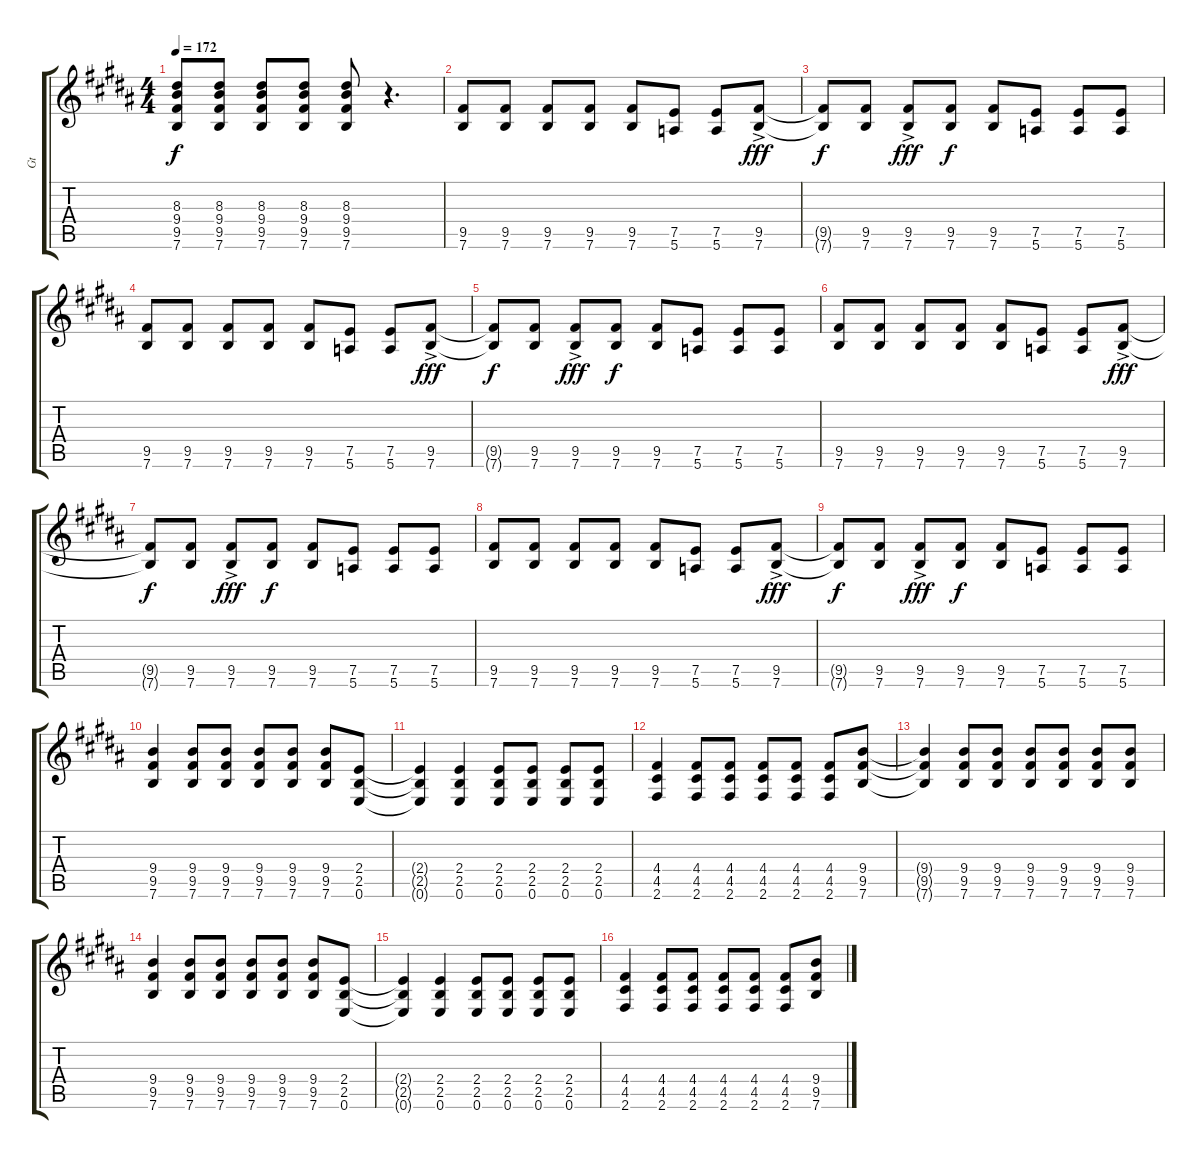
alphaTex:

\track ("Gt" "Gt") {instrument distortionguitar}
\staff {score tabs}
\tuning (E4 B3 G3 D3 A2 E2) {hide}
\ts (4 4)
\tempo 172
\clef g2
\ks b
(8.3{t} 9.4{t} 9.5{t} 7.6{t}).8{dy f} (8.3 9.4 9.5 7.6).8 (8.3 9.4 9.5 7.6).8 (8.3 9.4 9.5 7.6).8 (8.3 9.4 9.5 7.6).8 r.4{d} |
(9.5 7.6).8 (9.5 7.6).8 (9.5 7.6).8 (9.5 7.6).8 (9.5 7.6).8 (7.5 5.6).8 (7.5 5.6).8 (9.5{ac} 7.6{ac}).8{dy fff} |
(9.5{t} 7.6{t}).8{dy f} (9.5 7.6).8 (9.5{ac} 7.6{ac}).8{dy fff} (9.5 7.6).8{dy f} (9.5 7.6).8 (7.5 5.6).8 (7.5 5.6).8 (7.5 5.6).8 |
(9.5 7.6).8 (9.5 7.6).8 (9.5 7.6).8 (9.5 7.6).8 (9.5 7.6).8 (7.5 5.6).8 (7.5 5.6).8 (9.5{ac} 7.6{ac}).8{dy fff} |
(9.5{t} 7.6{t}).8{dy f} (9.5 7.6).8 (9.5{ac} 7.6{ac}).8{dy fff} (9.5 7.6).8{dy f} (9.5 7.6).8 (7.5 5.6).8 (7.5 5.6).8 (7.5 5.6).8 |
(9.5 7.6).8 (9.5 7.6).8 (9.5 7.6).8 (9.5 7.6).8 (9.5 7.6).8 (7.5 5.6).8 (7.5 5.6).8 (9.5{ac} 7.6{ac}).8{dy fff} |
(9.5{t} 7.6{t}).8{dy f} (9.5 7.6).8 (9.5{ac} 7.6{ac}).8{dy fff} (9.5 7.6).8{dy f} (9.5 7.6).8 (7.5 5.6).8 (7.5 5.6).8 (7.5 5.6).8 |
(9.5 7.6).8 (9.5 7.6).8 (9.5 7.6).8 (9.5 7.6).8 (9.5 7.6).8 (7.5 5.6).8 (7.5 5.6).8 (9.5{ac} 7.6{ac}).8{dy fff} |
(9.5{t} 7.6{t}).8{dy f} (9.5 7.6).8 (9.5{ac} 7.6{ac}).8{dy fff} (9.5 7.6).8{dy f} (9.5 7.6).8 (7.5 5.6).8 (7.5 5.6).8 (7.5 5.6).8 |
(9.4 9.5 7.6).4 (9.4 9.5 7.6).8 (9.4 9.5 7.6).8 (9.4 9.5 7.6).8 (9.4 9.5 7.6).8 (9.4 9.5 7.6).8 (2.4 2.5 0.6).8 |
(2.4{t} 2.5{t} 0.6{t}).4 (2.4 2.5 0.6).4 (2.4 2.5 0.6).8 (2.4 2.5 0.6).8 (2.4 2.5 0.6).8 (2.4 2.5 0.6).8 |
(4.4 4.5 2.6).4 (4.4 4.5 2.6).8 (4.4 4.5 2.6).8 (4.4 4.5 2.6).8 (4.4 4.5 2.6).8 (4.4 4.5 2.6).8 (9.4 9.5 7.6).8 |
(9.4{t} 9.5{t} 7.6{t}).4 (9.4 9.5 7.6).8 (9.4 9.5 7.6).8 (9.4 9.5 7.6).8 (9.4 9.5 7.6).8 (9.4 9.5 7.6).8 (9.4 9.5 7.6).8 |
(9.4 9.5 7.6).4 (9.4 9.5 7.6).8 (9.4 9.5 7.6).8 (9.4 9.5 7.6).8 (9.4 9.5 7.6).8 (9.4 9.5 7.6).8 (2.4 2.5 0.6).8 |
(2.4{t} 2.5{t} 0.6{t}).4 (2.4 2.5 0.6).4 (2.4 2.5 0.6).8 (2.4 2.5 0.6).8 (2.4 2.5 0.6).8 (2.4 2.5 0.6).8 |
(4.4 4.5 2.6).4 (4.4 4.5 2.6).8 (4.4 4.5 2.6).8 (4.4 4.5 2.6).8 (4.4 4.5 2.6).8 (4.4 4.5 2.6).8 (9.4 9.5 7.6).8
